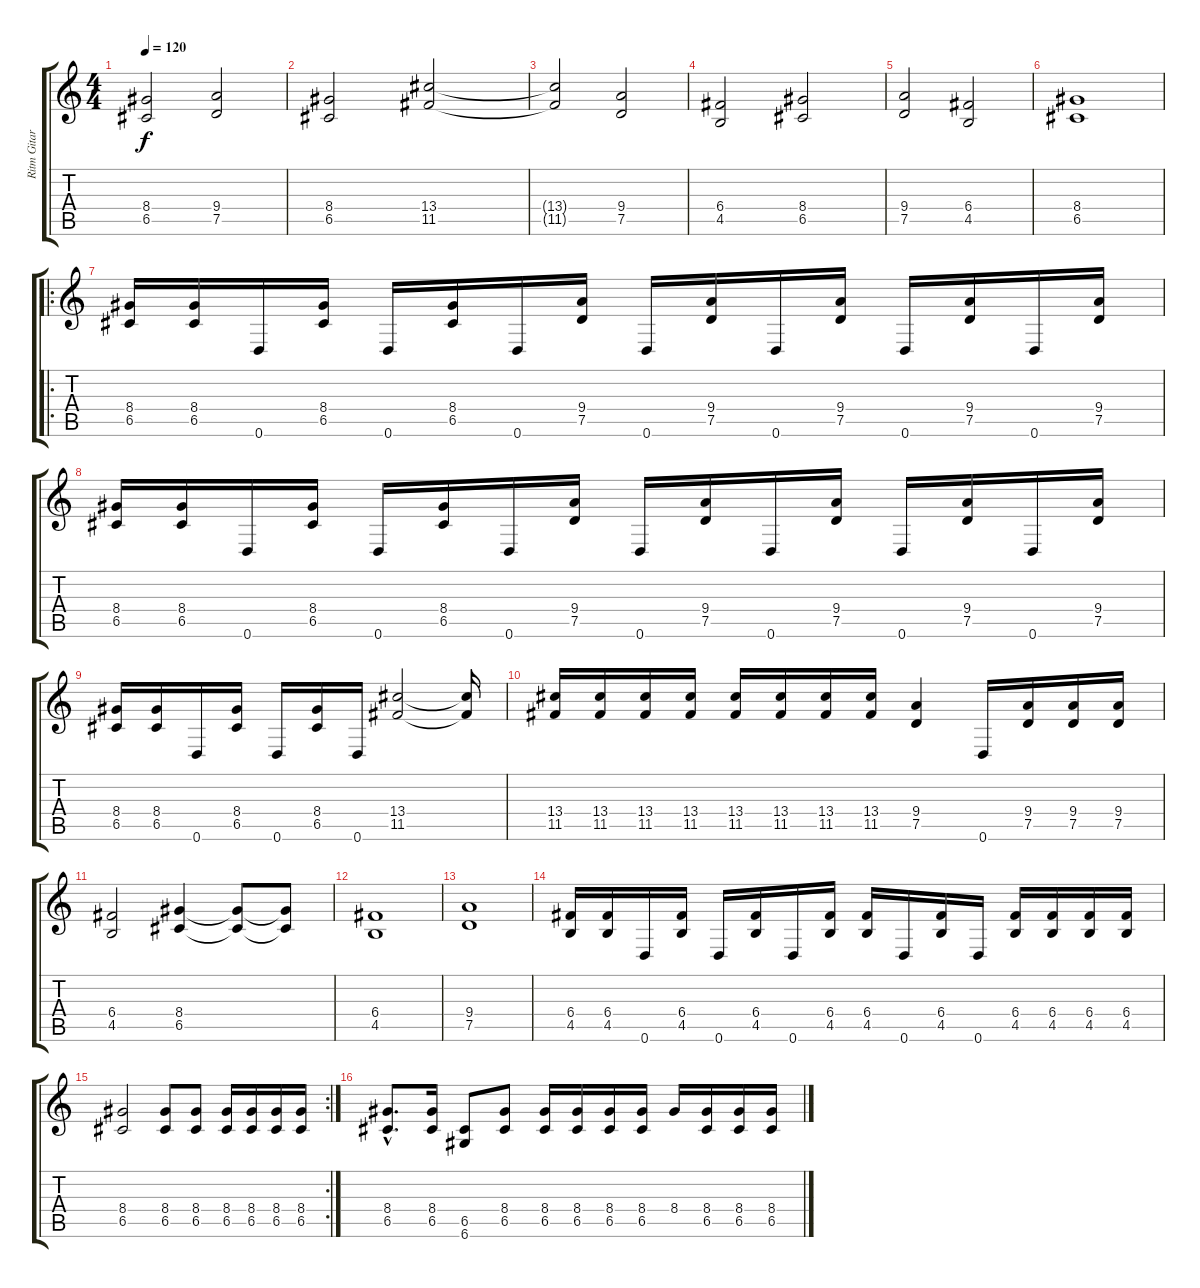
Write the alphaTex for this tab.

\track ("Ritm Gitar" "Ritm Gitar") {instrument distortionguitar}
\staff {score tabs}
\tuning (D4 A3 F3 C3 G2 D2) {hide}
\ts (4 4)
\tempo 120
\clef g2
\ks c
(8.4 6.5).2{dy f} (9.4 7.5).2 |
(8.4 6.5).2 (13.4 11.5).2 |
(13.4{t} 11.5{t}).2 (9.4 7.5).2 |
(6.4 4.5).2 (8.4 6.5).2 |
(9.4 7.5).2 (6.4 4.5).2 |
(8.4 6.5).1 |
\ro
(8.4 6.5).16 (8.4 6.5).16 0.6.16 (8.4 6.5).16 0.6.16 (8.4 6.5).16 0.6.16 (9.4 7.5).16 0.6.16 (9.4 7.5).16 0.6.16 (9.4 7.5).16 0.6.16 (9.4 7.5).16 0.6.16 (9.4 7.5).16 |
(8.4 6.5).16 (8.4 6.5).16 0.6.16 (8.4 6.5).16 0.6.16 (8.4 6.5).16 0.6.16 (9.4 7.5).16 0.6.16 (9.4 7.5).16 0.6.16 (9.4 7.5).16 0.6.16 (9.4 7.5).16 0.6.16 (9.4 7.5).16 |
(8.4 6.5).16 (8.4 6.5).16 0.6.16 (8.4 6.5).16 0.6.16 (8.4 6.5).16 0.6.16 (13.4 11.5).2 (13.4{t} 11.5{t}).16 |
(13.4 11.5).16 (13.4 11.5).16 (13.4 11.5).16 (13.4 11.5).16 (13.4 11.5).16 (13.4 11.5).16 (13.4 11.5).16 (13.4 11.5).16 (9.4 7.5).4 0.6.16 (9.4 7.5).16 (9.4 7.5).16 (9.4 7.5).16 |
(6.4 4.5).2 (8.4 6.5).4 (8.4{t} 6.5{t}).8 (8.4{t} 6.5{t}).8 |
(6.4 4.5).1 |
(9.4 7.5).1 |
(6.4 4.5).16 (6.4 4.5).16 0.6.16 (6.4 4.5).16 0.6.16 (6.4 4.5).16 0.6.16 (6.4 4.5).16 (6.4 4.5).16 0.6.16 (6.4 4.5).16 0.6.16 (6.4 4.5).16 (6.4 4.5).16 (6.4 4.5).16 (6.4 4.5).16 |
\rc 2
(8.4 6.5).2 (8.4 6.5).8 (8.4 6.5).8 (8.4 6.5).16 (8.4 6.5).16 (8.4 6.5).16 (8.4 6.5).16 |
(8.4{hac} 6.5{hac}).8{d} (8.4 6.5).16 (6.5 6.6).8 (8.4 6.5).8 (8.4 6.5).16 (8.4 6.5).16 (8.4 6.5).16 (8.4 6.5).16 8.4.16 (8.4 6.5).16 (8.4 6.5).16 (8.4 6.5).16
